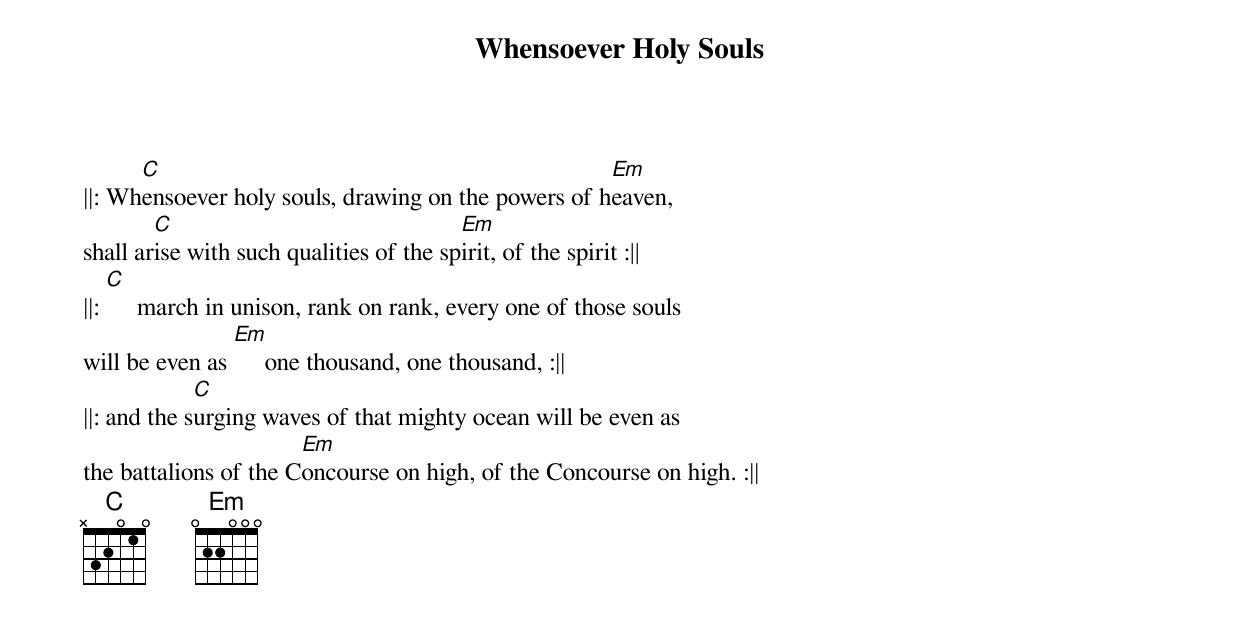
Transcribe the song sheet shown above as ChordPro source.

{title: Whensoever Holy Souls}
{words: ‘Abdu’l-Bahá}
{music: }

||: Wh[C]ensoever holy souls, drawing on the powers of h[Em]eaven,
shall ar[C]ise with such qualities of the sp[Em]irit, of the spirit :||
||: [C]     march in unison, rank on rank, every one of those souls
will be even as [Em]     one thousand, one thousand, :||
||: and the s[C]urging waves of that mighty ocean will be even as
the battalions of the C[Em]oncourse on high, of the Concourse on high. :||
